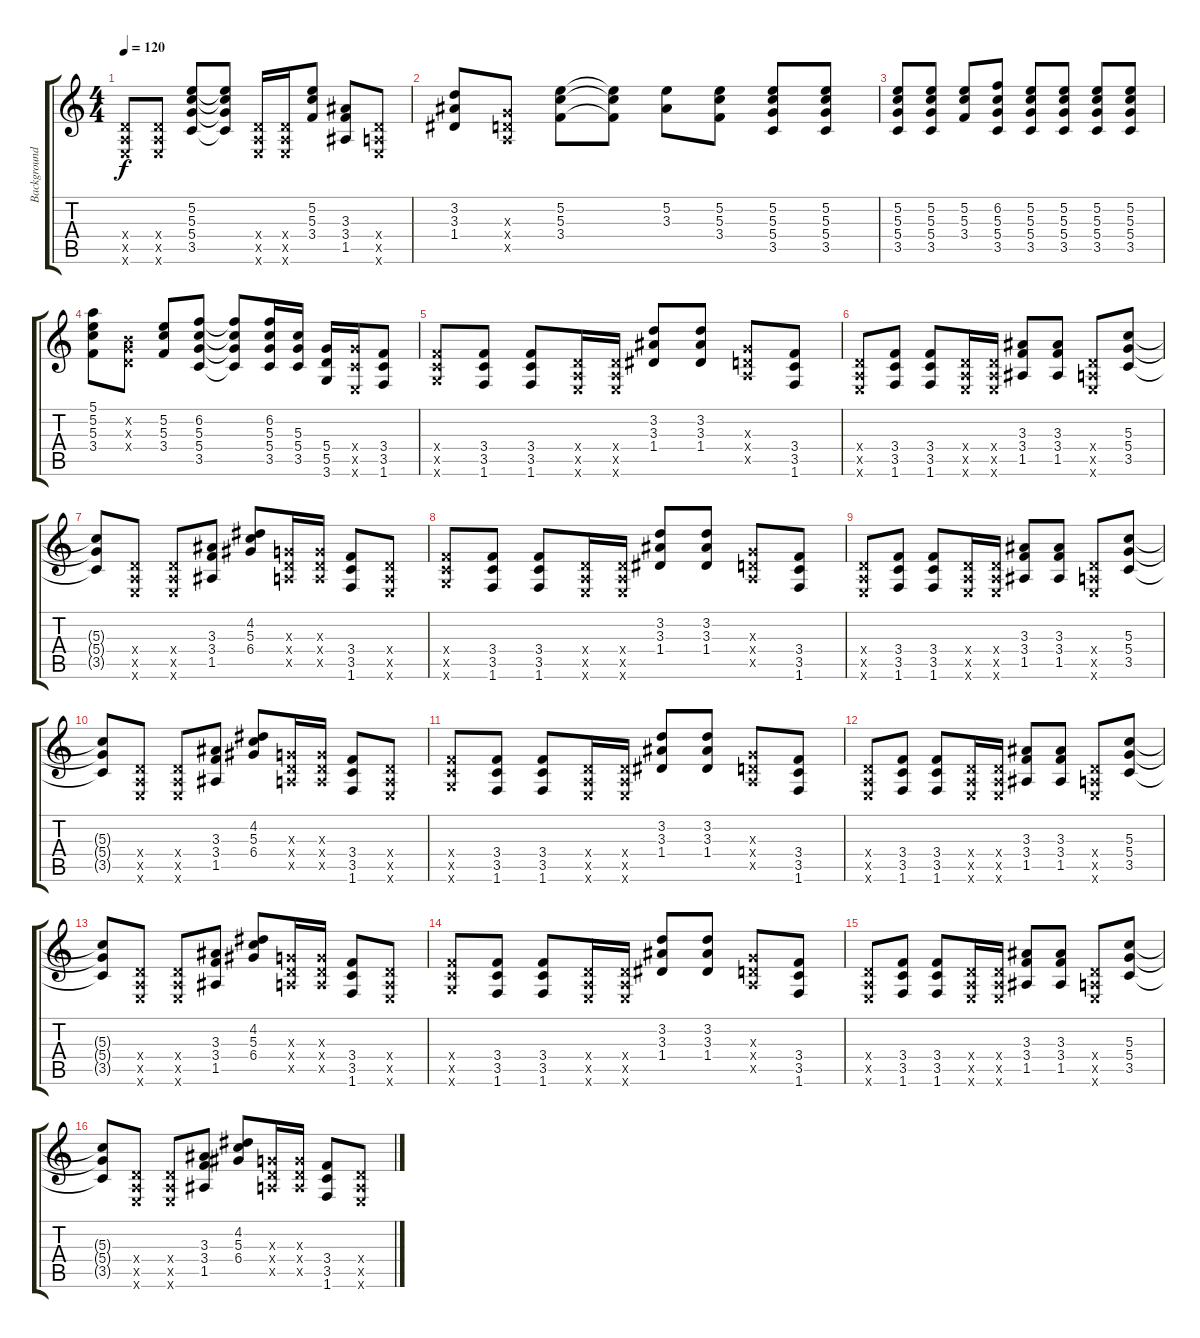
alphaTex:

\track ("Background Electric Guitar" "Background") {instrument overdrivenguitar}
\staff {score tabs}
\tuning (E4 B3 G3 D3 A2 E2) {hide}
\ts (4 4)
\tempo 120
\clef g2
\ks c
(0.4{x} 0.5{x} 0.6{x}).8{dy f} (0.4{x} 0.5{x} 0.6{x}).8 (5.2 5.3 5.4 3.5).8 (5.2{t} 5.3{t} 5.4{t} 3.5{t}).8 (0.4{x} 0.5{x} 0.6{x}).16 (0.4{x} 0.5{x} 0.6{x}).16 (5.2 5.3 3.4).8 (3.3 3.4 1.5).8 (0.4{x} 0.5{x} 0.6{x}).8 |
(3.2 3.3 1.4).8 (0.3{x} 0.4{x} 0.5{x}).8 (5.2 5.3 3.4).8 (5.2{t} 5.3{t} 3.4{t}).8 (5.2 3.3).8 (5.2 5.3 3.4).8 (5.2 5.3 5.4 3.5).8 (5.2 5.3 5.4 3.5).8 |
(5.2 5.3 5.4 3.5).8 (5.2 5.3 5.4 3.5).8 (5.2 5.3 3.4).8 (6.2 5.3 5.4 3.5).8 (5.2 5.3 5.4 3.5).8 (5.2 5.3 5.4 3.5).8 (5.2 5.3 5.4 3.5).8 (5.2 5.3 5.4 3.5).8 |
(5.1 5.2 5.3 3.4).8 (0.2{x} 0.3{x} 0.4{x}).8 (5.2 5.3 3.4).8 (6.2 5.3 5.4 3.5).8 (6.2{t} 5.3{t} 5.4{t} 3.5{t}).8 (6.2 5.3 5.4 3.5).16 (5.3 5.4 3.5).16 (5.4 5.5 3.6).16 (5.4{x} 3.5{x} 0.6{x}).16 (3.4 3.5 1.6).8 |
(3.4{x} 3.5{x} 3.6{x}).8{instrument overdrivenguitar} (3.4 3.5 1.6).8 (3.4 3.5 1.6).8 (0.4{x} 0.5{x} 0.6{x}).16 (0.4{x} 0.5{x} 0.6{x}).16 (3.2 3.3 1.4).8 (3.2 3.3 1.4).8 (0.3{x} 0.4{x} 0.5{x}).8 (3.4 3.5 1.6).8 |
(0.4{x} 0.5{x} 0.6{x}).8 (3.4 3.5 1.6).8 (3.4 3.5 1.6).8 (0.4{x} 0.5{x} 0.6{x}).16 (0.4{x} 0.5{x} 0.6{x}).16 (3.3 3.4 1.5).8 (3.3 3.4 1.5).8 (0.4{x} 0.5{x} 0.6{x}).8 (5.3 5.4 3.5).8 |
(5.3{t} 5.4{t} 3.5{t}).8{volume 10} (0.4{x} 0.5{x} 0.6{x}).8 (0.4{x} 0.5{x} 0.6{x}).8 (3.3 3.4 1.5).8 (4.2 5.3 6.4).8 (0.3{x} 0.4{x} 0.5{x}).16 (0.3{x} 0.4{x} 0.5{x}).16 (3.4 3.5 1.6).8 (0.4{x} 0.5{x} 0.6{x}).8 |
(3.4{x} 3.5{x} 3.6{x}).8 (3.4 3.5 1.6).8 (3.4 3.5 1.6).8 (0.4{x} 0.5{x} 0.6{x}).16 (0.4{x} 0.5{x} 0.6{x}).16 (3.2 3.3 1.4).8 (3.2 3.3 1.4).8 (0.3{x} 0.4{x} 0.5{x}).8 (3.4 3.5 1.6).8 |
(0.4{x} 0.5{x} 0.6{x}).8 (3.4 3.5 1.6).8 (3.4 3.5 1.6).8 (0.4{x} 0.5{x} 0.6{x}).16 (0.4{x} 0.5{x} 0.6{x}).16 (3.3 3.4 1.5).8 (3.3 3.4 1.5).8 (0.4{x} 0.5{x} 0.6{x}).8 (5.3 5.4 3.5).8 |
(5.3{t} 5.4{t} 3.5{t}).8 (0.4{x} 0.5{x} 0.6{x}).8 (0.4{x} 0.5{x} 0.6{x}).8 (3.3 3.4 1.5).8 (4.2 5.3 6.4).8 (0.3{x} 0.4{x} 0.5{x}).16 (0.3{x} 0.4{x} 0.5{x}).16 (3.4 3.5 1.6).8 (0.4{x} 0.5{x} 0.6{x}).8 |
(3.4{x} 3.5{x} 3.6{x}).8 (3.4 3.5 1.6).8 (3.4 3.5 1.6).8 (0.4{x} 0.5{x} 0.6{x}).16 (0.4{x} 0.5{x} 0.6{x}).16 (3.2 3.3 1.4).8 (3.2 3.3 1.4).8 (0.3{x} 0.4{x} 0.5{x}).8 (3.4 3.5 1.6).8 |
(0.4{x} 0.5{x} 0.6{x}).8 (3.4 3.5 1.6).8 (3.4 3.5 1.6).8 (0.4{x} 0.5{x} 0.6{x}).16 (0.4{x} 0.5{x} 0.6{x}).16 (3.3 3.4 1.5).8 (3.3 3.4 1.5).8 (0.4{x} 0.5{x} 0.6{x}).8 (5.3 5.4 3.5).8 |
(5.3{t} 5.4{t} 3.5{t}).8 (0.4{x} 0.5{x} 0.6{x}).8 (0.4{x} 0.5{x} 0.6{x}).8 (3.3 3.4 1.5).8 (4.2 5.3 6.4).8 (0.3{x} 0.4{x} 0.5{x}).16 (0.3{x} 0.4{x} 0.5{x}).16 (3.4 3.5 1.6).8 (0.4{x} 0.5{x} 0.6{x}).8 |
(3.4{x} 3.5{x} 3.6{x}).8 (3.4 3.5 1.6).8 (3.4 3.5 1.6).8 (0.4{x} 0.5{x} 0.6{x}).16 (0.4{x} 0.5{x} 0.6{x}).16 (3.2 3.3 1.4).8 (3.2 3.3 1.4).8 (0.3{x} 0.4{x} 0.5{x}).8 (3.4 3.5 1.6).8 |
(0.4{x} 0.5{x} 0.6{x}).8 (3.4 3.5 1.6).8 (3.4 3.5 1.6).8 (0.4{x} 0.5{x} 0.6{x}).16 (0.4{x} 0.5{x} 0.6{x}).16 (3.3 3.4 1.5).8 (3.3 3.4 1.5).8 (0.4{x} 0.5{x} 0.6{x}).8 (5.3 5.4 3.5).8 |
(5.3{t} 5.4{t} 3.5{t}).8 (0.4{x} 0.5{x} 0.6{x}).8 (0.4{x} 0.5{x} 0.6{x}).8 (3.3 3.4 1.5).8 (4.2 5.3 6.4).8 (0.3{x} 0.4{x} 0.5{x}).16 (0.3{x} 0.4{x} 0.5{x}).16 (3.4 3.5 1.6).8 (0.4{x} 0.5{x} 0.6{x}).8
